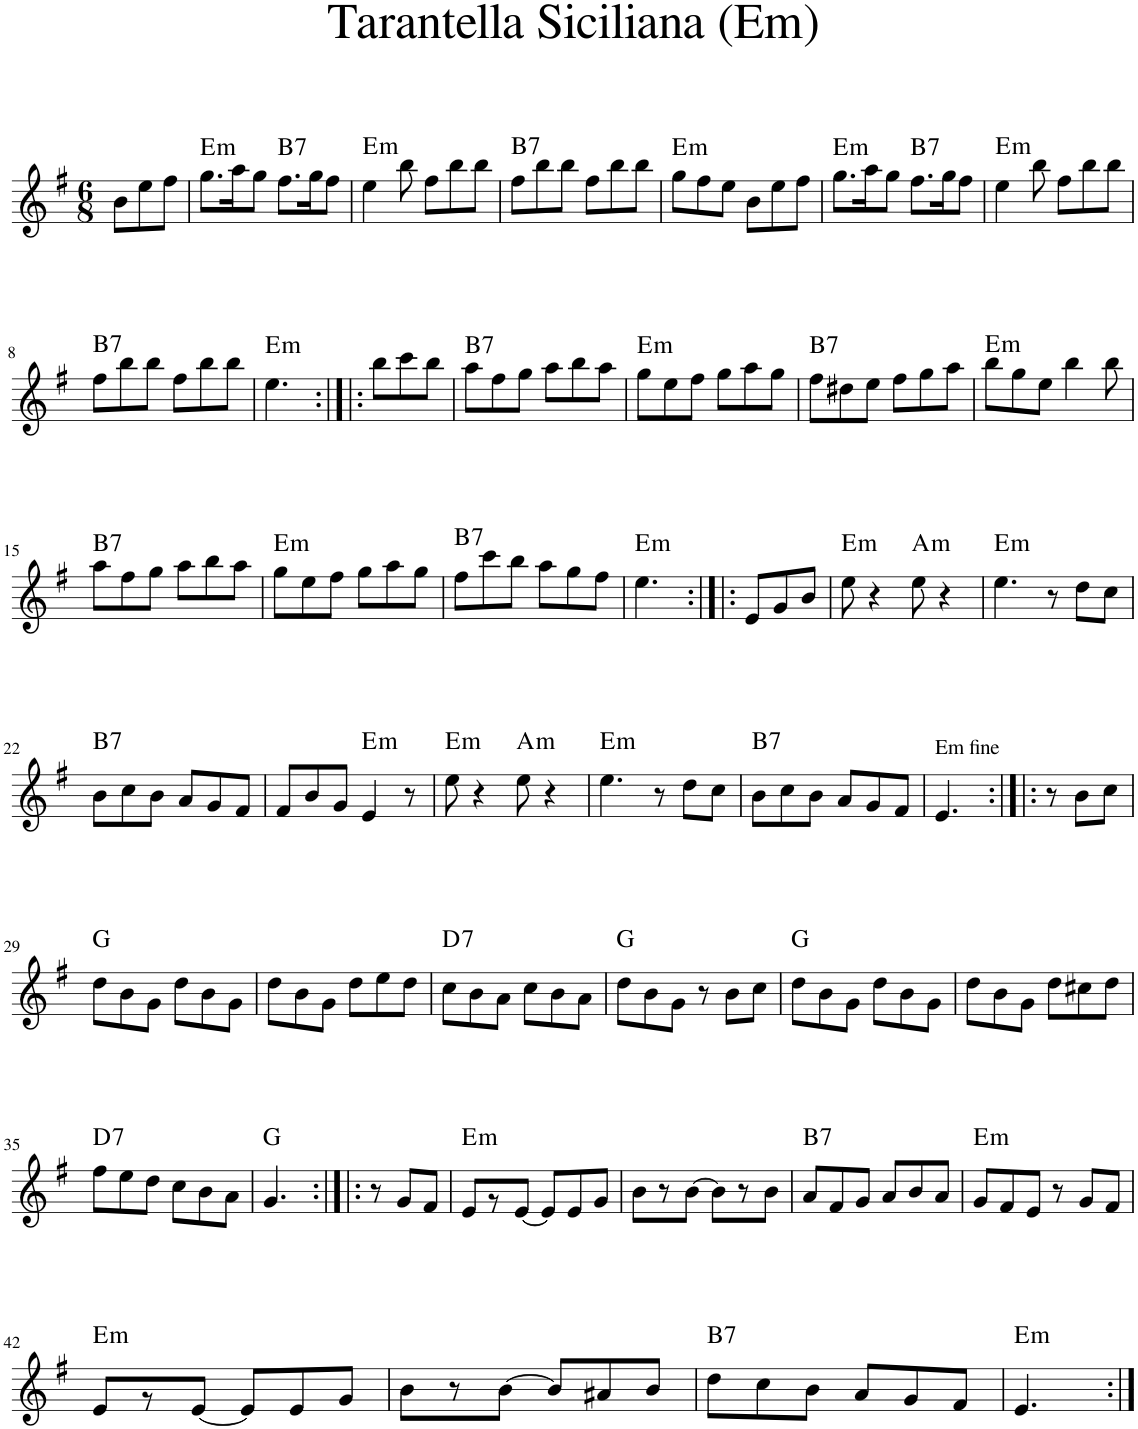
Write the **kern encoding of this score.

**kern	**harte
*part1	*part1
*staff1	*
*I"Piano	*
*I'Pno	*
*clefG2	*
*k[f#]	*
*e:	*
*M6/8	*
=1	=1
8b\L	.
8ee\	.
8ff#\J	.
=2	=2
!	!LO:H:kt=m
8.gg\L	E:min
16aa\K	.
8gg\J	.
!	!LO:H:kt=7
8.ff#\L	B:7
16gg\K	.
8ff#\J	.
=3	=3
!	!LO:H:kt=m
4ee\	E:min
8bb\	.
8ff#\L	.
8bb\	.
8bb\J	.
=4	=4
!	!LO:H:kt=7
8ff#\L	B:7
8bb\	.
8bb\J	.
8ff#\L	.
8bb\	.
8bb\J	.
=5	=5
!	!LO:H:kt=m
8gg\L	E:min
8ff#\	.
8ee\J	.
8b\L	.
8ee\	.
8ff#\J	.
=6	=6
!	!LO:H:kt=m
8.gg\L	E:min
16aa\K	.
8gg\J	.
!	!LO:H:kt=7
8.ff#\L	B:7
16gg\K	.
8ff#\J	.
=7	=7
!	!LO:H:kt=m
4ee\	E:min
8bb\	.
8ff#\L	.
8bb\	.
8bb\J	.
!!LO:LB:g=z
=8	=8
!	!LO:H:kt=7
8ff#\L	B:7
8bb\	.
8bb\J	.
8ff#\L	.
8bb\	.
8bb\J	.
=9	=9
!	!LO:H:kt=m
4.ee\	E:min
=10:|!|:	=10:|!|:
8bb\L	.
8ccc\	.
8bb\J	.
=11	=11
!	!LO:H:kt=7
8aa\L	B:7
8ff#\	.
8gg\J	.
8aa\L	.
8bb\	.
8aa\J	.
=12	=12
!	!LO:H:kt=m
8gg\L	E:min
8ee\	.
8ff#\J	.
8gg\L	.
8aa\	.
8gg\J	.
=13	=13
!	!LO:H:kt=7
8ff#\L	B:7
8dd#X\	.
8ee\J	.
8ff#\L	.
8gg\	.
8aa\J	.
=14	=14
!	!LO:H:kt=m
8bb\L	E:min
8gg\	.
8ee\J	.
4bb\	.
8bb\	.
!!LO:LB:g=z
=15	=15
!	!LO:H:kt=7
8aa\L	B:7
8ff#\	.
8gg\J	.
8aa\L	.
8bb\	.
8aa\J	.
=16	=16
!	!LO:H:kt=m
8gg\L	E:min
8ee\	.
8ff#\J	.
8gg\L	.
8aa\	.
8gg\J	.
=17	=17
!	!LO:H:kt=7
8ff#\L	B:7
8ccc\	.
8bb\J	.
8aa\L	.
8gg\	.
8ff#\J	.
=18	=18
!	!LO:H:kt=m
4.ee\	E:min
=19:|!|:	=19:|!|:
8e/L	.
8g/	.
8b/J	.
=20	=20
!	!LO:H:kt=m
8ee\	E:min
4r	.
!	!LO:H:kt=m
8ee\	A:min
4r	.
=21	=21
!	!LO:H:kt=m
4.ee\	E:min
8r	.
8dd\L	.
8cc\J	.
!!LO:LB:g=z
=22	=22
!	!LO:H:kt=7
8b\L	B:7
8cc\	.
8b\J	.
8a/L	.
8g/	.
8f#/J	.
=23	=23
8f#/L	.
8b/	.
8g/J	.
!	!LO:H:kt=m
4e/	E:min
8r	.
=24	=24
!	!LO:H:kt=m
8ee\	E:min
4r	.
!	!LO:H:kt=m
8ee\	A:min
4r	.
=25	=25
!	!LO:H:kt=m
4.ee\	E:min
8r	.
8dd\L	.
8cc\J	.
=26	=26
!	!LO:H:kt=7
8b\L	B:7
8cc\	.
8b\J	.
8a/L	.
8g/	.
8f#/J	.
=27	=27
!LO:TX:a:t=Em fine	!
4.e/	.
=28:|!|:	=28:|!|:
8r	.
8b\L	.
8cc\J	.
!!LO:LB:g=z
=29	=29
8dd\L	G:maj
8b\	.
8g\J	.
8dd\L	.
8b\	.
8g\J	.
=30	=30
8dd\L	.
8b\	.
8g\J	.
8dd\L	.
8ee\	.
8dd\J	.
=31	=31
!	!LO:H:kt=7
8cc\L	D:7
8b\	.
8a\J	.
8cc\L	.
8b\	.
8a\J	.
=32	=32
8dd\L	G:maj
8b\	.
8g\J	.
8r	.
8b\L	.
8cc\J	.
=33	=33
8dd\L	G:maj
8b\	.
8g\J	.
8dd\L	.
8b\	.
8g\J	.
=34	=34
8dd\L	.
8b\	.
8g\J	.
8dd\L	.
8cc#X\	.
8dd\J	.
!!LO:LB:g=z
=35	=35
!	!LO:H:kt=7
8ff#\L	D:7
8ee\	.
8dd\J	.
8cc\L	.
8b\	.
8a\J	.
=36	=36
4.g/	G:maj
=37:|!|:	=37:|!|:
8r	.
8g/L	.
8f#/J	.
=38	=38
!	!LO:H:kt=m
8e/L	E:min
8r	.
[8e/J	.
8e/L]	.
8e/	.
8g/J	.
=39	=39
8b\L	.
8r	.
[8b\J	.
8b\L]	.
8r	.
8b\J	.
=40	=40
!	!LO:H:kt=7
8a/L	B:7
8f#/	.
8g/J	.
8a/L	.
8b/	.
8a/J	.
=41	=41
!	!LO:H:kt=m
8g/L	E:min
8f#/	.
8e/J	.
8r	.
8g/L	.
8f#/J	.
!!LO:LB:g=z
=42	=42
!	!LO:H:kt=m
8e/L	E:min
8r	.
[8e/J	.
8e/L]	.
8e/	.
8g/J	.
=43	=43
8b\L	.
8r	.
[8b\J	.
8b/L]	.
8a#X/	.
8b/J	.
=44	=44
!	!LO:H:kt=7
8dd\L	B:7
8cc\	.
8b\J	.
8a/L	.
8g/	.
8f#/J	.
=45	=45
!	!LO:H:kt=m
4.e/	E:min
=:|!	=:|!
*-	*-
